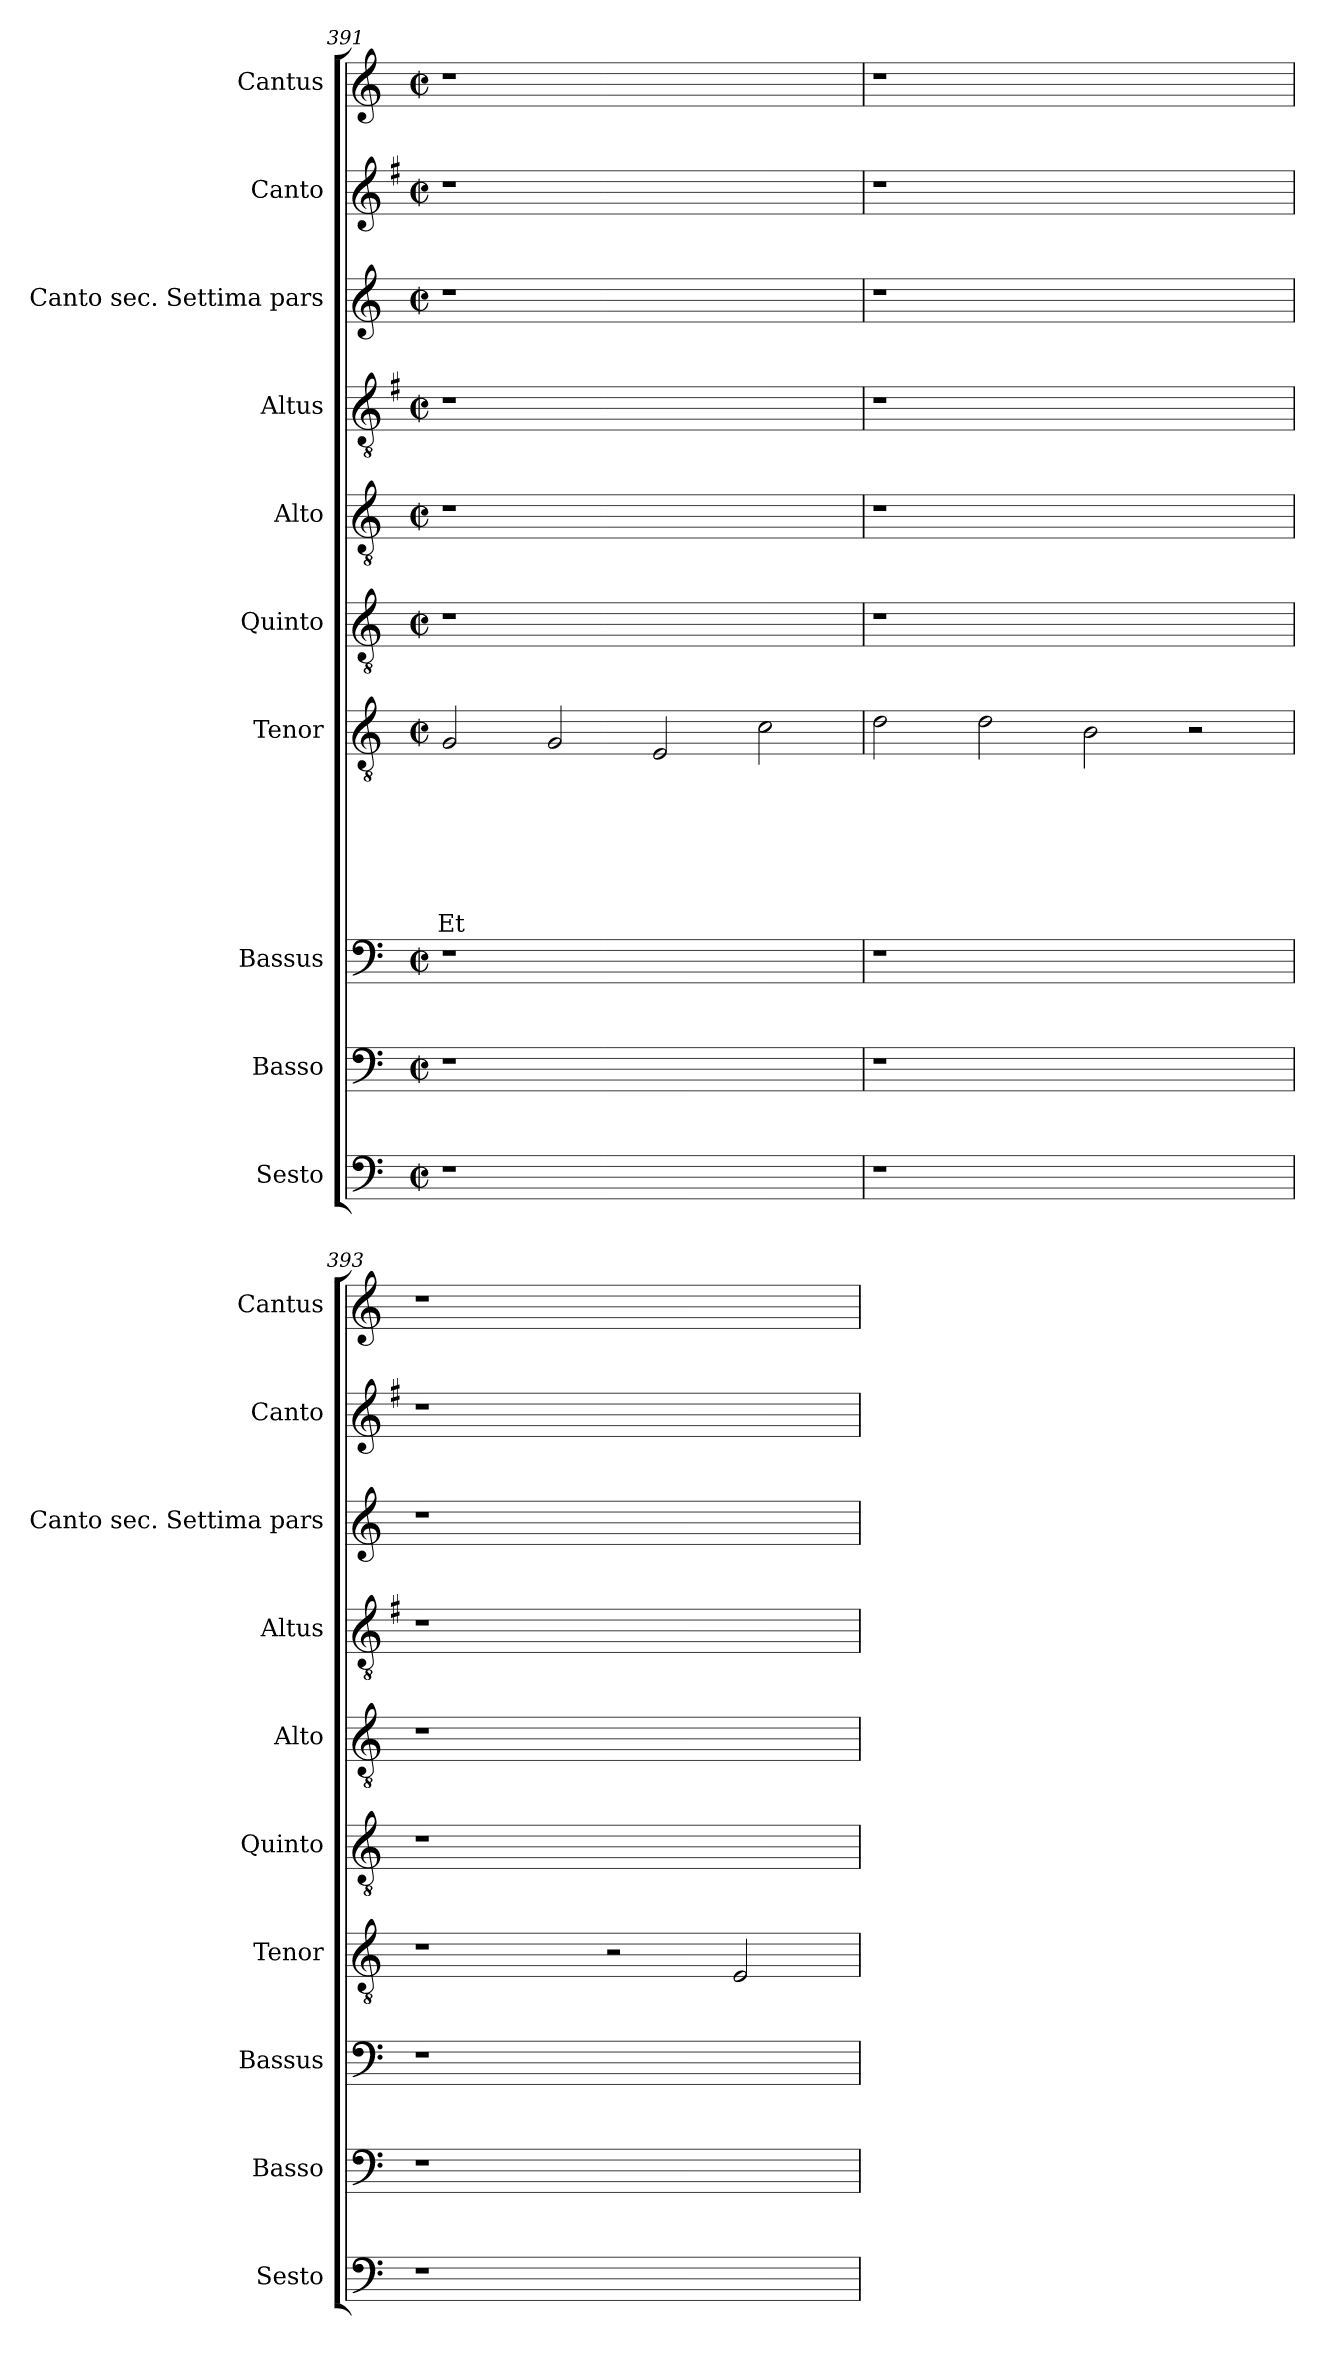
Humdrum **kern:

**kern	**kern	**kern	**kern	**text	**text	**text	**text	**text	**text	**text	**kern	**kern	**kern	**kern	**kern	**kern
*part10	*part9	*part8	*part7	*part7	*part7	*part7	*part7	*part7	*part7	*part7	*part6	*part5	*part4	*part3	*part2	*part1
*staff10	*staff9	*staff8	*staff7	*staff7	*staff7	*staff7	*staff7	*staff7	*staff7	*staff7	*staff6	*staff5	*staff4	*staff3	*staff2	*staff1
*I"Sesto	*I"Basso	*I"Bassus	*I"Tenor	*	*	*	*	*	*	*	*I"Quinto	*I"Alto	*I"Altus	*I"Canto sec. Settima pars	*I"Canto	*I"Cantus
*I'Sesto	*I'Basso	*I'Bassus	*I'Tenor	*	*	*	*	*	*	*	*I'Quinto	*I'Alto	*I'Altus	*I'Canto sec. Settima pars	*I'Canto	*I'Cantus
*clefF4	*clefF4	*clefF4	*clefGv2	*	*	*	*	*	*	*	*clefGv2	*clefGv2	*clefGv2	*clefG2	*clefG2	*clefG2
*k[]	*k[]	*k[]	*k[]	*	*	*	*	*	*	*	*k[]	*k[]	*k[f#]	*k[]	*k[f#]	*k[]
*C:	*C:	*C:	*C:	*	*	*	*	*	*	*	*C:	*C:	*G:	*C:	*G:	*C:
*M2/2	*M2/2	*M2/2	*M2/2	*	*	*	*	*	*	*	*M2/2	*M2/2	*M2/2	*M2/2	*M2/2	*M2/2
*met(c|)	*met(c|)	*met(c|)	*met(c|)	*	*	*	*	*	*	*	*met(c|)	*met(c|)	*met(c|)	*met(c|)	*met(c|)	*met(c|)
=391	=391	=391	=391	=391	=391	=391	=391	=391	=391	=391	=391	=391	=391	=391	=391	=391
!	!	!	!	!	!	!	!	!	!	!LO:LY:b	!	!	!	!	!	!
1r	1r	1r	2G/	.	.	.	.	.	.	Et	1r	1r	1r	1r	1r	1r
.	.	.	2G/	.	.	.	.	.	.	.	.	.	.	.	.	.
1ryy	1ryy	1ryy	2E/	.	.	.	.	.	.	.	1ryy	1ryy	1ryy	1ryy	1ryy	1ryy
.	.	.	2c\	.	.	.	.	.	.	.	.	.	.	.	.	.
=392	=392	=392	=392	=392	=392	=392	=392	=392	=392	=392	=392	=392	=392	=392	=392	=392
1r	1r	1r	2d\	.	.	.	.	.	.	.	1r	1r	1r	1r	1r	1r
.	.	.	2d\	.	.	.	.	.	.	.	.	.	.	.	.	.
1ryy	1ryy	1ryy	2B\	.	.	.	.	.	.	.	1ryy	1ryy	1ryy	1ryy	1ryy	1ryy
.	.	.	2r	.	.	.	.	.	.	.	.	.	.	.	.	.
=393	=393	=393	=393	=393	=393	=393	=393	=393	=393	=393	=393	=393	=393	=393	=393	=393
1r	1r	1r	1r	.	.	.	.	.	.	.	1r	1r	1r	1r	1r	1r
1ryy	1ryy	1ryy	2r	.	.	.	.	.	.	.	1ryy	1ryy	1ryy	1ryy	1ryy	1ryy
.	.	.	2E/	.	.	.	.	.	.	.	.	.	.	.	.	.
=	=	=	=	=	=	=	=	=	=	=	=	=	=	=	=	=
*-	*-	*-	*-	*-	*-	*-	*-	*-	*-	*-	*-	*-	*-	*-	*-	*-
